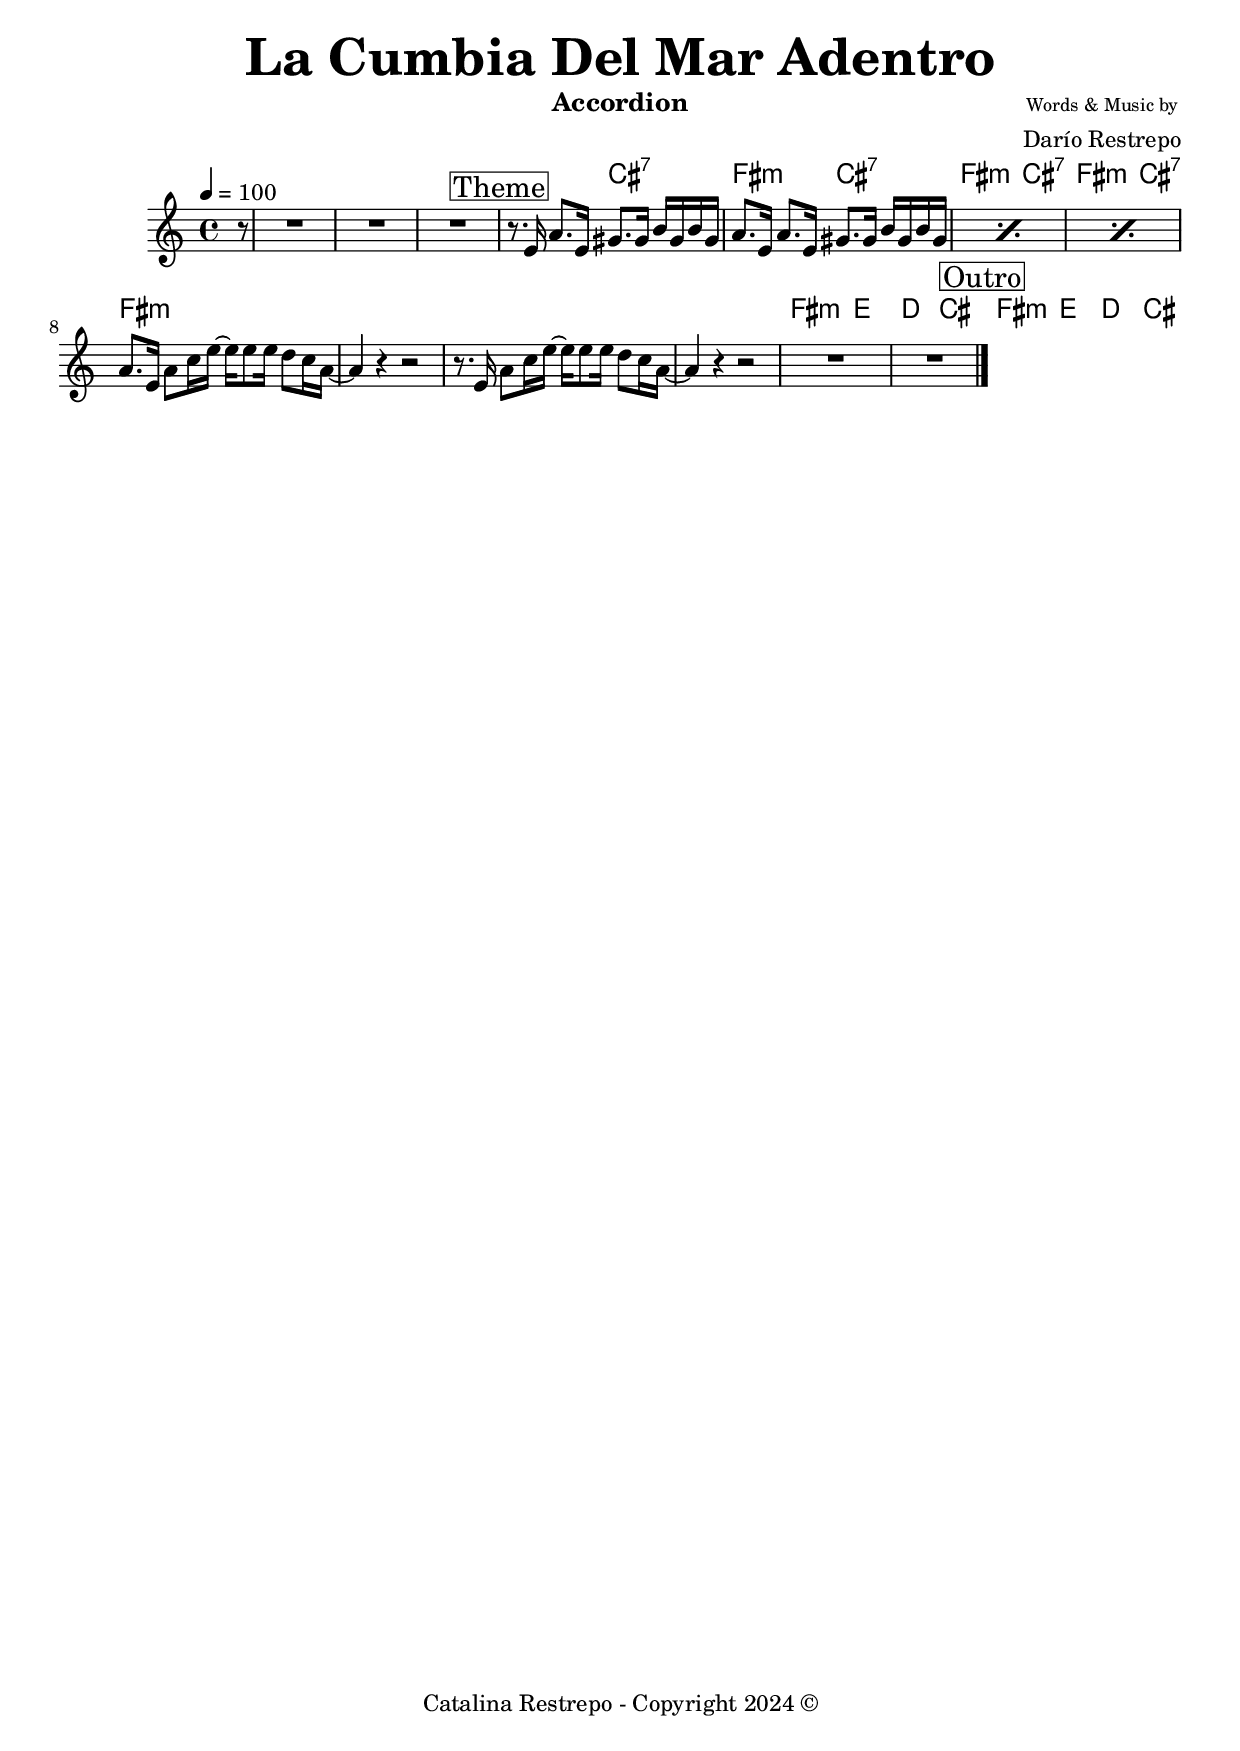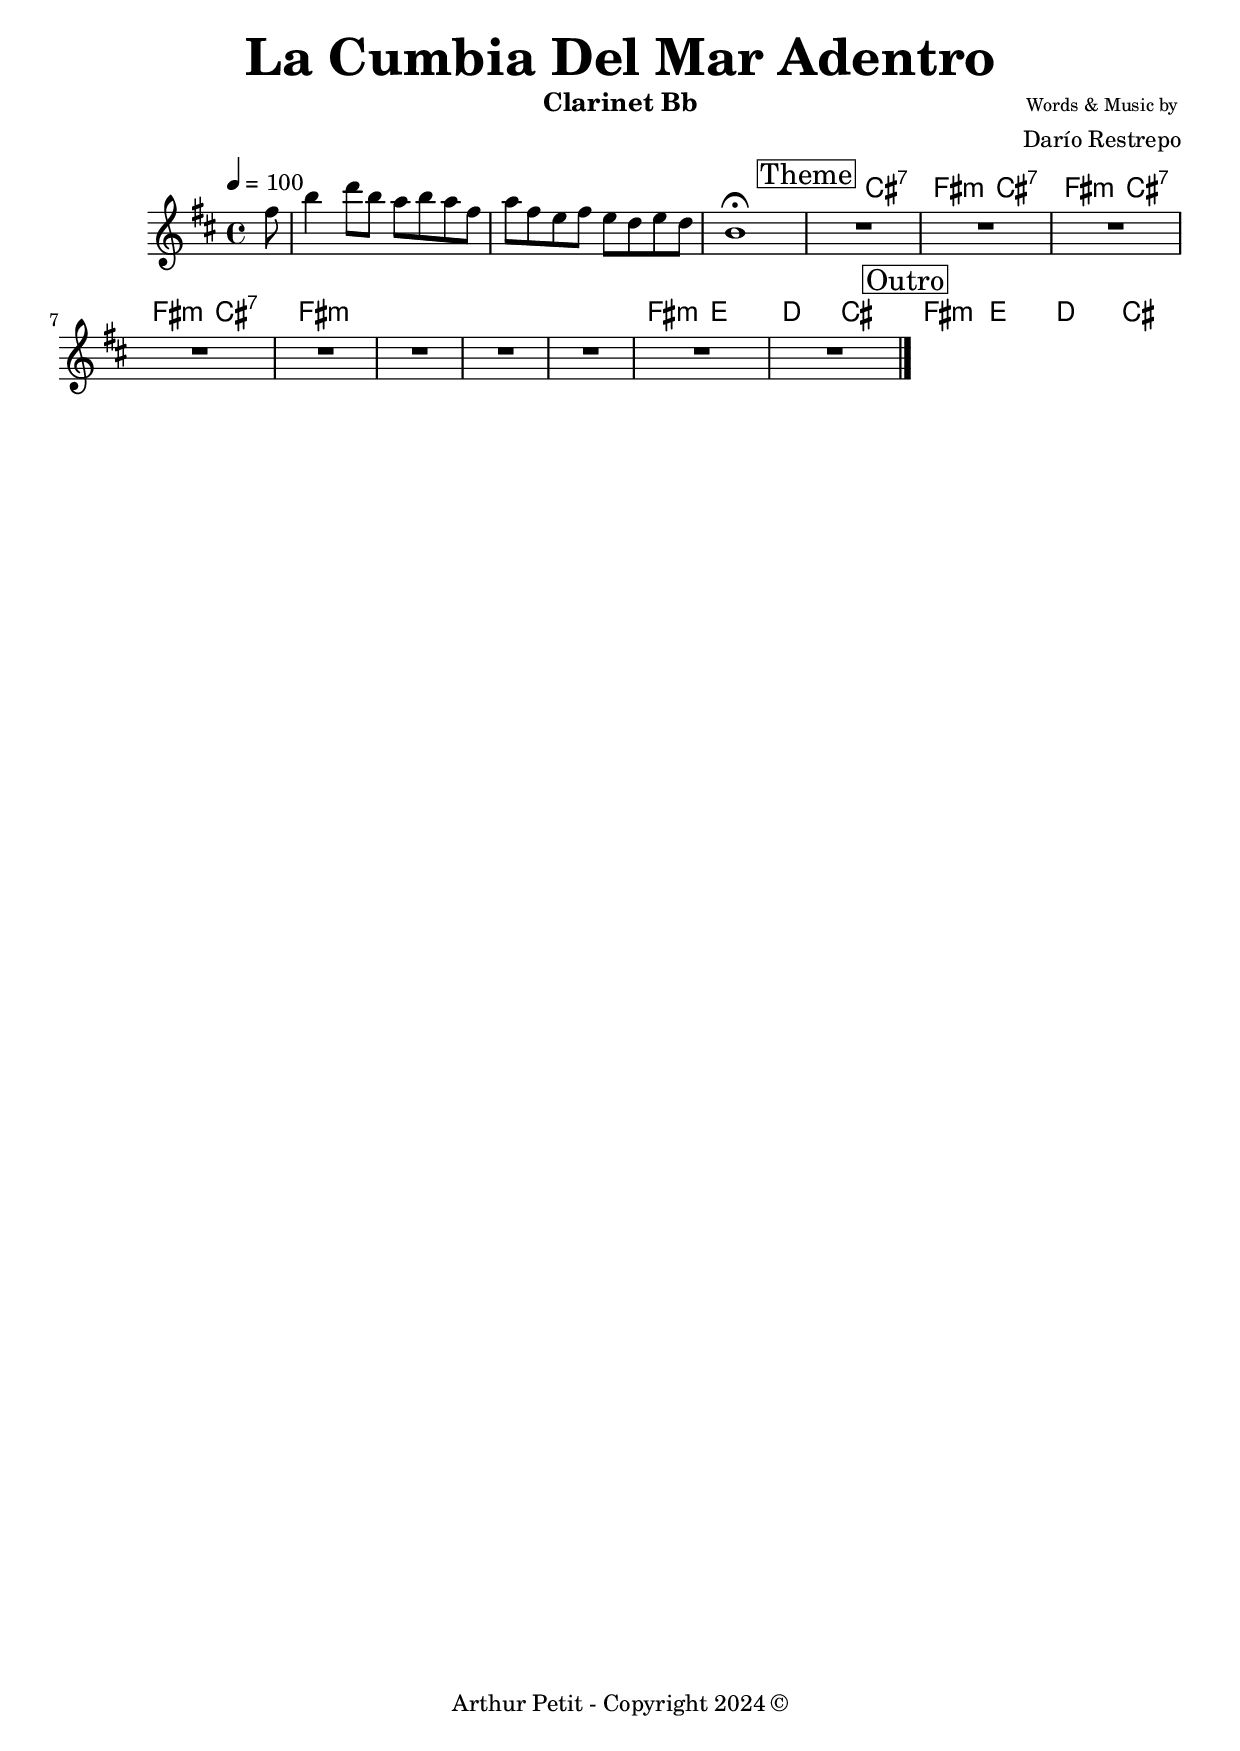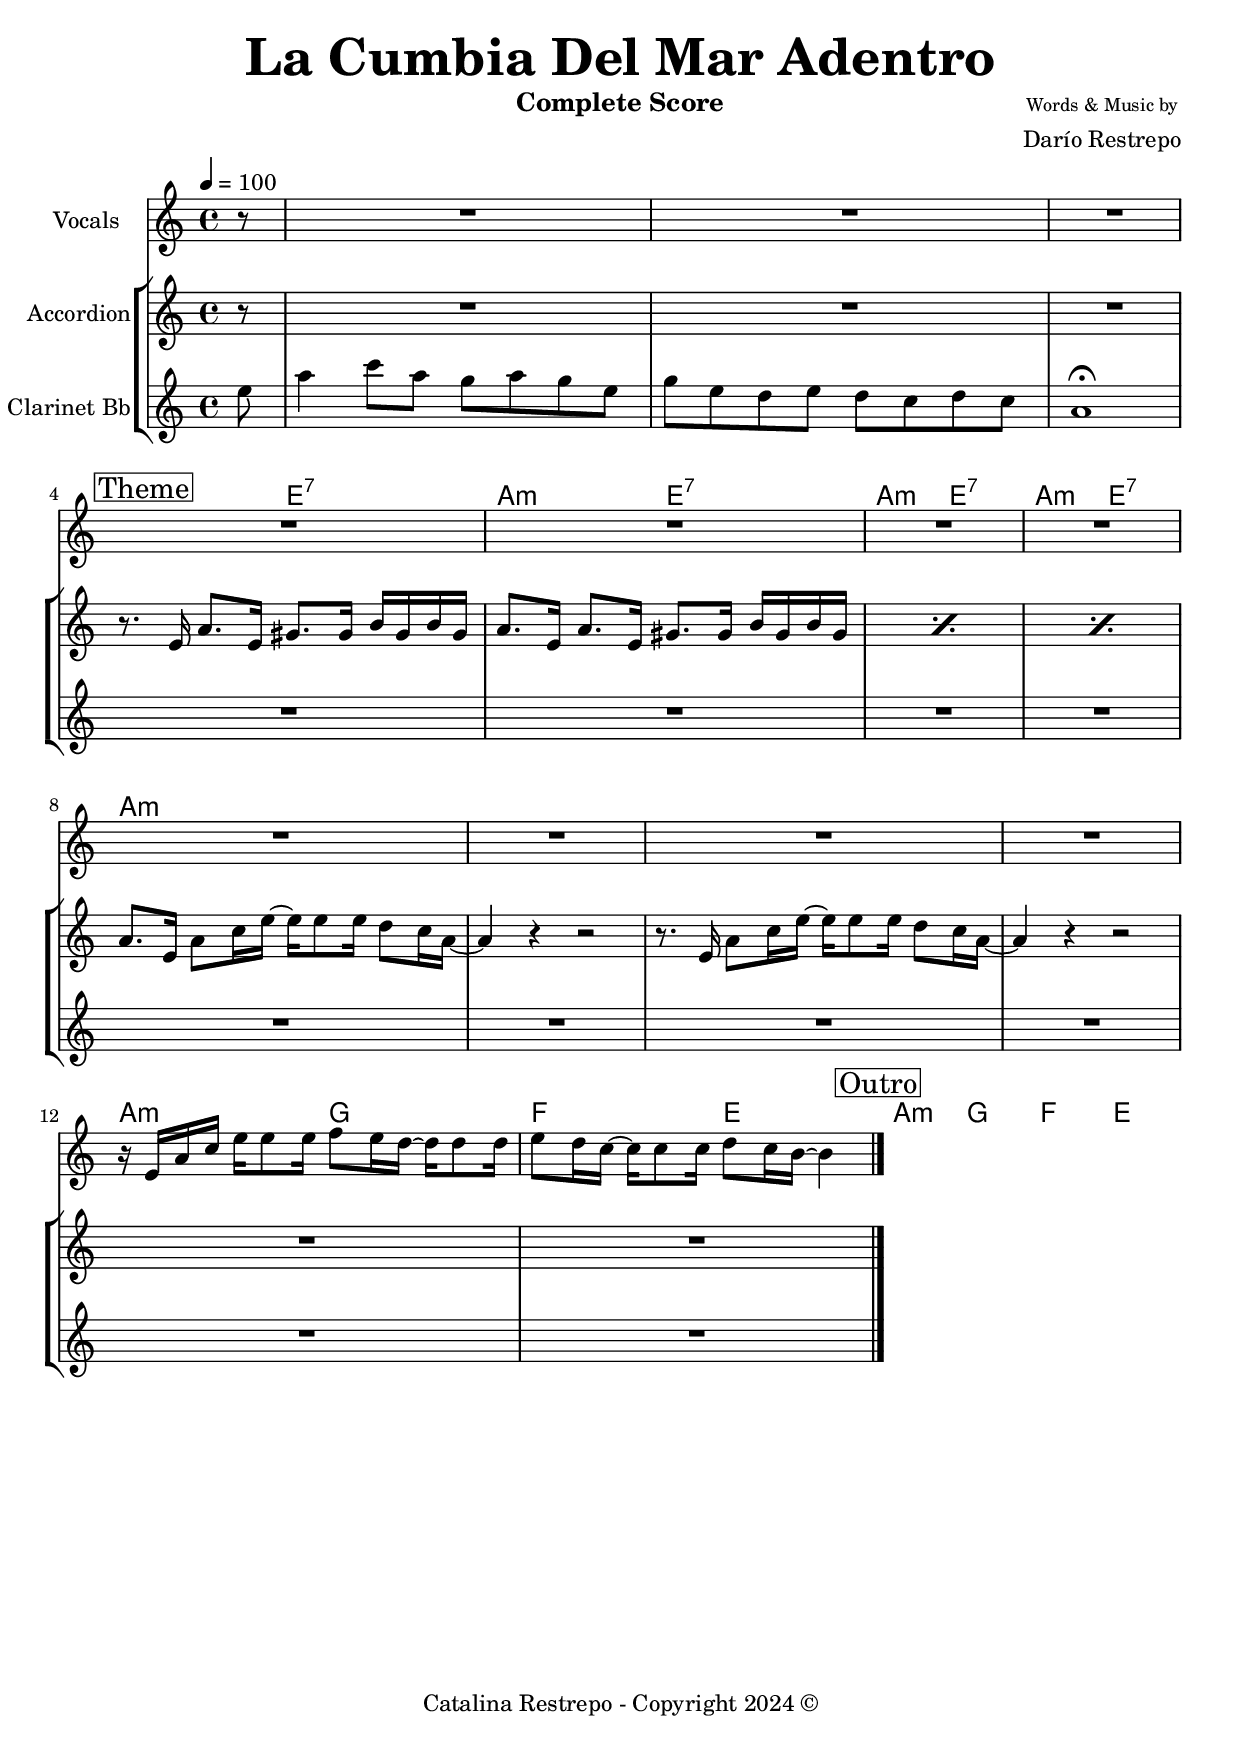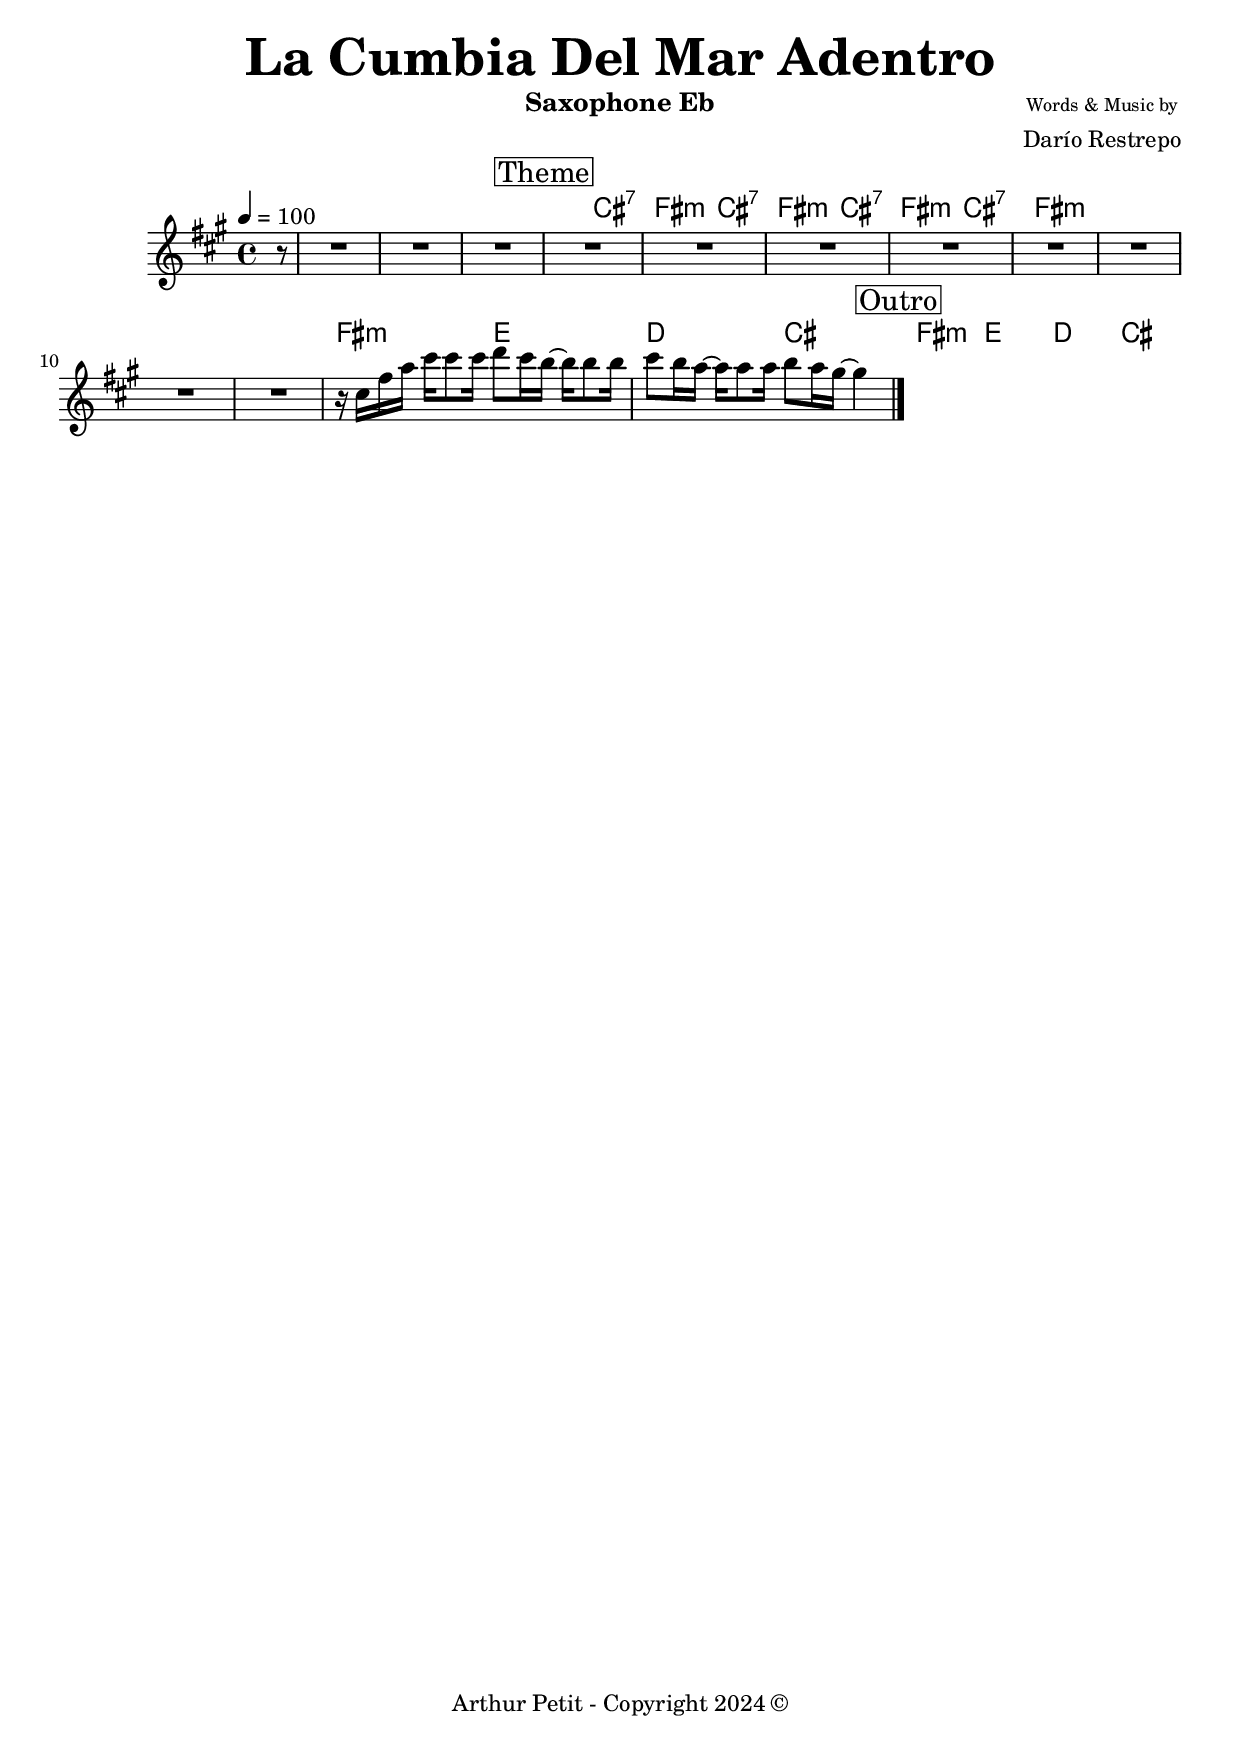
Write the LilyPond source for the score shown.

\version "2.20.0"

% \paper {
%   #(define dump-extents #t)
%   indent = 10\mm
%   ragged-right = ##t
% }

%{
*************************
*     				                *
*	 Definition des voix 	*
*     				                *
*************************
%}

% ***** Accords *****
chrd = \chordmode { 
  \partial 8 s8 | s1*3
  s2 e2:7 | a2:m e2:7 | a2:m e2:7 | a2:m e2:7 |
  a1*4:m
  a2:m g2 f: e:
  a2:m g2 f: e:

}

global = {
  \time 4/4
  \key a \minor
  \tempo 4=100
  %\compressFullBarRests % compress rest bars
}

% ***** Vocals ***** 

\version "2.20.0"
% ***** Vocals *****

vocals_intro = \relative c' {
  \partial 8 r8 | R1*3
}

vocals_theme = \relative c' {
  \mark \markup \center-column { \box "Theme" }
  % accordeon
  R1*8
  % chant
  r16 e a c e16 e8 e16 f8 e16 d~ d d8 d16 e8 d16 c~ c c8 c16 d8 c16 b~ b4
  % \repeat "volta" 2 {
%     \time 4/4 a'8 c8~ c4 r4 r8 f,16 e~ |
%   }
%   \alternative{
%     {
%     e8
%   } {
%     e8
%   }
%   }
  
}

vocals_outro = \relative c'' {
  \mark \markup \center-column { \box "Outro" }
  
}

vocals = \relative c'' {
  \global
  % Intro 
  \vocals_intro 
  % Verse 1 et 2  
  \vocals_theme \bar"||"
  % Outro
  \vocals_outro \bar"|."
  
}

\book{
  \bookOutputSuffix "Vocals"
  \header {
      title = \markup { \fontsize #3 \bold "La Cumbia Del Mar Adentro"}
      composer = \markup {
        \column{
          \line{\center-align \fontsize #-2 {"Words & Music by"} }
          \line{\center-align \fontsize #0 "Darío Restrepo"}
        }
      }
      subtitle = ""
      instrument = "Saxophone Eb"
      % opus = "Op. 9"
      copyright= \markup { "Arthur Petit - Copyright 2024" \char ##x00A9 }
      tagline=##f
    }
  \score {
    <<
      \chords {
        \transposition ees
        \transpose ees c' { \chrd }
      }
      \new StaffGroup <<
        \new Staff \relative c' {
          \set Staff.instrument="Vocals"
          \transposition ees
          \transpose ees c' { \vocals }
        }
      >>
      
      
    >>    
    \midi{ \tempo 4 = 70  } 
    \layout {} 
  }
}



% ***** Violoncelles ***** 

% \include "fior-di-latte-cello.ly"

% ***** Accordion ***** 

\version "2.20.0"
% ***** Accordion *****

accordion_intro = \relative c' {
  \partial 8 r8 | R1*3
}

accordion_theme = \relative c' {
  \mark \markup \center-column { \box "Theme" }
  % accordeon
  r8. e16 a8. e16 gis8. gis16 b gis b gis |
  \repeat "percent" 3 {a8. e16 a8. e16 gis8. gis16 b gis b gis |}
  a8. e16 a8 c16 e~ e e8 e16 d8 c16 a~ | a4 r4 r2 |
  r8. e16 a8 c16 e~ e e8 e16 d8 c16 a~ | a4 r4 r2 |
  % chant
  R1*2
  % \repeat "volta" 2 {
%     \time 4/4 a'8 c8~ c4 r4 r8 f,16 e~ |
%   }
%   \alternative{
%     {
%     e8
%   } {
%     e8
%   }
%   }
  
}

accordion_outro = \relative c'' {
  \mark \markup \center-column { \box "Outro" }
  
}

accordion = \relative c'' {
  \global
  % Intro 
  \accordion_intro 
  % Verse 1 et 2  
  \accordion_theme \bar"||"
  % Outro
  \accordion_outro \bar"|."
  
}

\book{
  \bookOutputSuffix "Accordion"
  \header {
      title = \markup { \fontsize #3 \bold "La Cumbia Del Mar Adentro"}
      composer = \markup {
        \column{
          \line{\center-align \fontsize #-2 {"Words & Music by"} }
          \line{\center-align \fontsize #0 "Darío Restrepo"}
        }
      }
      subtitle = ""
      instrument = "Accordion"
      % opus = "Op. 9"
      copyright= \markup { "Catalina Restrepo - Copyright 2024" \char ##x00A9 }
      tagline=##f
    }
  \score {
    <<
      \chords {
        \transposition ees
        \transpose ees c' { \chrd }
      }
      \new StaffGroup <<
        \new Staff \relative c' {
          \set Staff.instrument="accordion"
          \accordion
        }
      >>
      
      
    >>    
    \midi{ \tempo 4 = 70  } 
    \layout {} 
  }
}


% ***** Clarinet *****

\version "2.20.0"
% ***** Clarinet *****

clarinet_intro = \relative c' {
  \partial 8 e'8 | a4 c8 a g a g e | g e d e d c d c | a1\fermata
}

clarinet_theme = \relative c' {
  \mark \markup \center-column { \box "Theme" }
  % accordeon
  R1*8
  % chant
  R1*2
  % \repeat "volta" 2 {
%     \time 4/4 a'8 c8~ c4 r4 r8 f,16 e~ |
%   }
%   \alternative{
%     {
%     e8
%   } {
%     e8
%   }
%   }
  
}

clarinet_outro = \relative c'' {
  \mark \markup \center-column { \box "Outro" }
  
}

clarinet = \relative c'' {
  \global
  % Intro 
  \clarinet_intro 
  % Verse 1 et 2  
  \clarinet_theme \bar"||"
  % Outro
  \clarinet_outro \bar"|."
  
}

\book{
  \bookOutputSuffix "Clarinet-Bb"
  \header {
      title = \markup { \fontsize #3 \bold "La Cumbia Del Mar Adentro"}
      composer = \markup {
        \column{
          \line{\center-align \fontsize #-2 {"Words & Music by"} }
          \line{\center-align \fontsize #0 "Darío Restrepo"}
        }
      }
      subtitle = ""
      instrument = "Clarinet Bb"
      % opus = "Op. 9"
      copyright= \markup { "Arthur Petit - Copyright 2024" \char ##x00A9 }
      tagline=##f
    }
  \score {
    <<
      \chords {
        \transposition ees
        \transpose ees c' { \chrd }
      }
      \new StaffGroup <<
        \new Staff \relative c' {
          \set Staff.instrument="clarinet"
          \transposition bes
          \transpose bes c' { \clarinet }
        }
      >>
      
      
    >>    
    \midi{ \tempo 4 = 70  } 
    \layout {} 
  }
}



%{
**************************
*                        *
* Mise en place des voix *
*                        *
**************************
%}

\book{
  \bookOutputSuffix "Conducteur"
  \header {
      title = \markup { \fontsize #3 \bold "La Cumbia Del Mar Adentro"}
      composer = \markup {
        \column{
          \line{\center-align \fontsize #-2 {"Words & Music by"} }
          \line{\center-align \fontsize #0 "Darío Restrepo"}
        }
      }
      subtitle = ""
      instrument = "Complete Score"
      % opus = "Op. 9"
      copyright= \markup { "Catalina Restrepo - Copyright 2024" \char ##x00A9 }
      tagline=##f
    }
  \score {
    <<
           \chords {
                %\transposition bes
                \chrd
            }
     \new Staff \relative c' {
	  \set Staff.instrumentName = #"Vocals"
	  \set Staff.midiInstrument = #"voice oohs"
	  %\compressFullBarRests
	  \vocals
     }
     \new StaffGroup = "StaffGroup_strings" <<
      % \new Staff \relative c' {
% 	  \set Staff.instrumentName = #"Violin 1"
% 	  \set Staff.midiInstrument = #"violin"
% 	  \compressFullBarRests
% 	  \vln
%      }
%      % Cello
%      \new Staff \relative c' {
% 	  \set Staff.instrumentName = #"Cello"
% 	  \set Staff.midiInstrument = #"cello"
% 	  \compressFullBarRests
% 	  \cello
%      }	
     >>
     \new StaffGroup = "StaffGroup_brass" <<
      \new Staff \relative c' {
	  \set Staff.instrumentName = #"Accordion"
	  \set Staff.midiInstrument = #"accordion"
	  %\compressFullBarRests
	  \accordion
     }
     
     \new Staff \relative c' {
	  \set Staff.instrumentName = #"Clarinet Bb"
	  \set Staff.midiInstrument = #"clarinet"
	  %\compressFullBarRests
	  %\transposition ees
	  \clarinet %\transpose ees bes,  { \clarinet }
     }
     >>
   >>
   
    \layout {}
    \midi{ \tempo 4 = 100  }
  }
}
